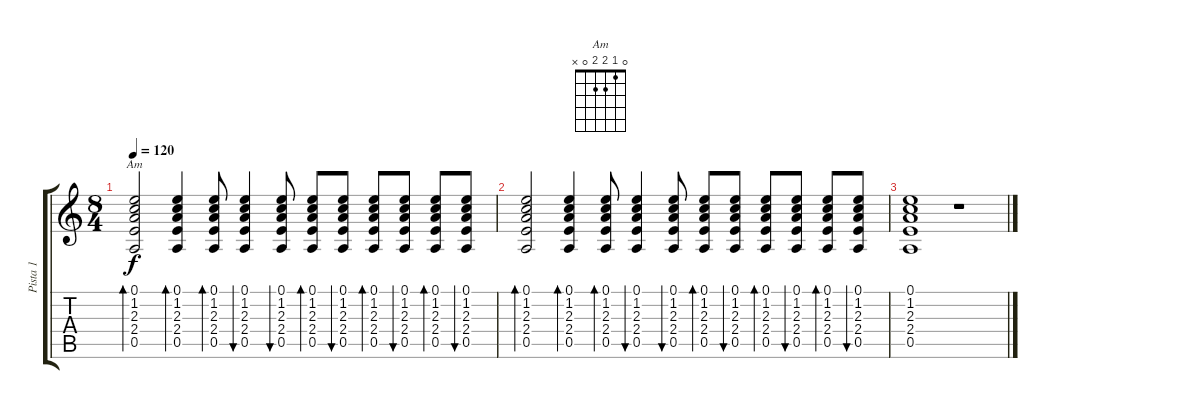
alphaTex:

\track ("Pista 1" "Pista 1") {instrument acousticguitarsteel}
\staff {score tabs}
\tuning (E4 B3 G3 D3 A2 E2) {hide}
\chord ("Am" 0 1 2 2 0 x)
\ts (8 4)
\tempo 120
\clef g2
\ks c
(0.1 1.2 2.3 2.4 0.5).2{bd 30 ch "Am" dy f} (0.1 1.2 2.3 2.4 0.5).4{bd 30} (0.1 1.2 2.3 2.4 0.5).8{bd 30} (0.1 1.2 2.3 2.4 0.5).4{bu 30} (0.1 1.2 2.3 2.4 0.5).8{bu 30} (0.1 1.2 2.3 2.4 0.5).8{bd 30} (0.1 1.2 2.3 2.4 0.5).8{bu 30} (0.1 1.2 2.3 2.4 0.5).8{bd 30} (0.1 1.2 2.3 2.4 0.5).8{bu 30} (0.1 1.2 2.3 2.4 0.5).8{bd 30} (0.1 1.2 2.3 2.4 0.5).8{bu 30} |
(0.1 1.2 2.3 2.4 0.5).2{bd 30} (0.1 1.2 2.3 2.4 0.5).4{bd 30} (0.1 1.2 2.3 2.4 0.5).8{bd 30} (0.1 1.2 2.3 2.4 0.5).4{bu 30} (0.1 1.2 2.3 2.4 0.5).8{bu 30} (0.1 1.2 2.3 2.4 0.5).8{bd 30} (0.1 1.2 2.3 2.4 0.5).8{bu 30} (0.1 1.2 2.3 2.4 0.5).8{bd 30} (0.1 1.2 2.3 2.4 0.5).8{bu 30} (0.1 1.2 2.3 2.4 0.5).8{bd 30} (0.1 1.2 2.3 2.4 0.5).8{bu 30} |
(0.1 1.2 2.3 2.4 0.5).1 r.1
